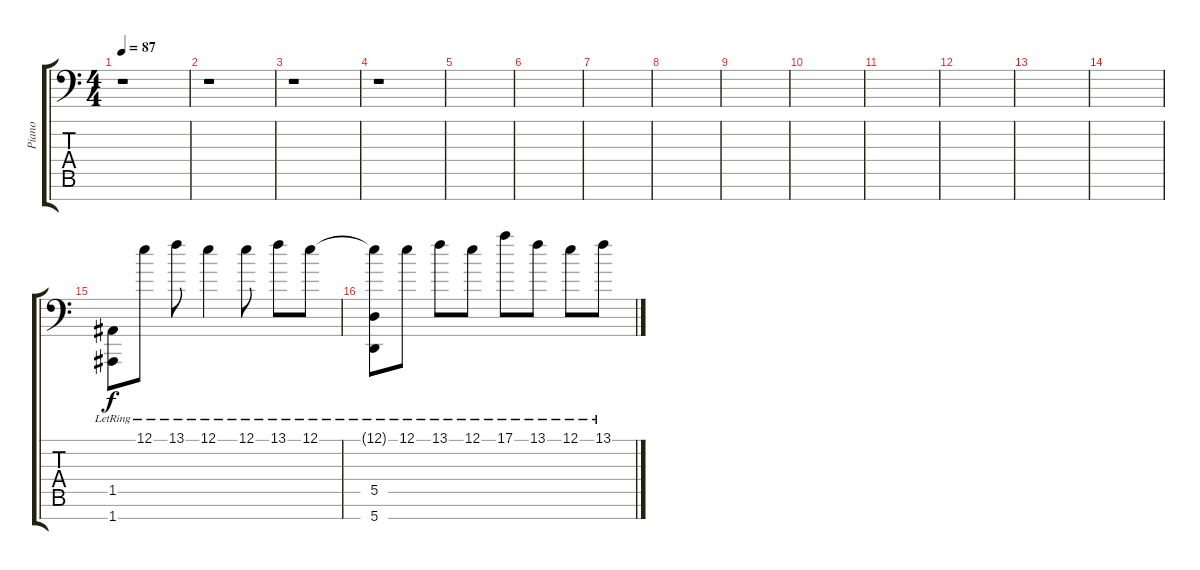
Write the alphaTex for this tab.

\track ("Piano" "Piano") {instrument brightacousticpiano}
\staff {score tabs}
\tuning (E4 B3 G3 D3 A2 D2 A1) {hide}
\ts (4 4)
\tempo 87
\clef f4
\ks c
r.1{dy f} |
r.1 |
r.1 |
r.1 |
|
|
|
|
|
|
|
|
|
|
(1.5{lr} 1.7{lr}).8 12.1{lr}.8 13.1{lr}.8 12.1{lr}.4 12.1{lr}.8 13.1{lr}.8 12.1{lr}.8 |
(12.1{t} 5.5{lr} 5.7{lr}).8 12.1{lr}.8 13.1{lr}.8 12.1{lr}.8 17.1{lr}.8 13.1{lr}.8 12.1{lr}.8 13.1{lr}.8
